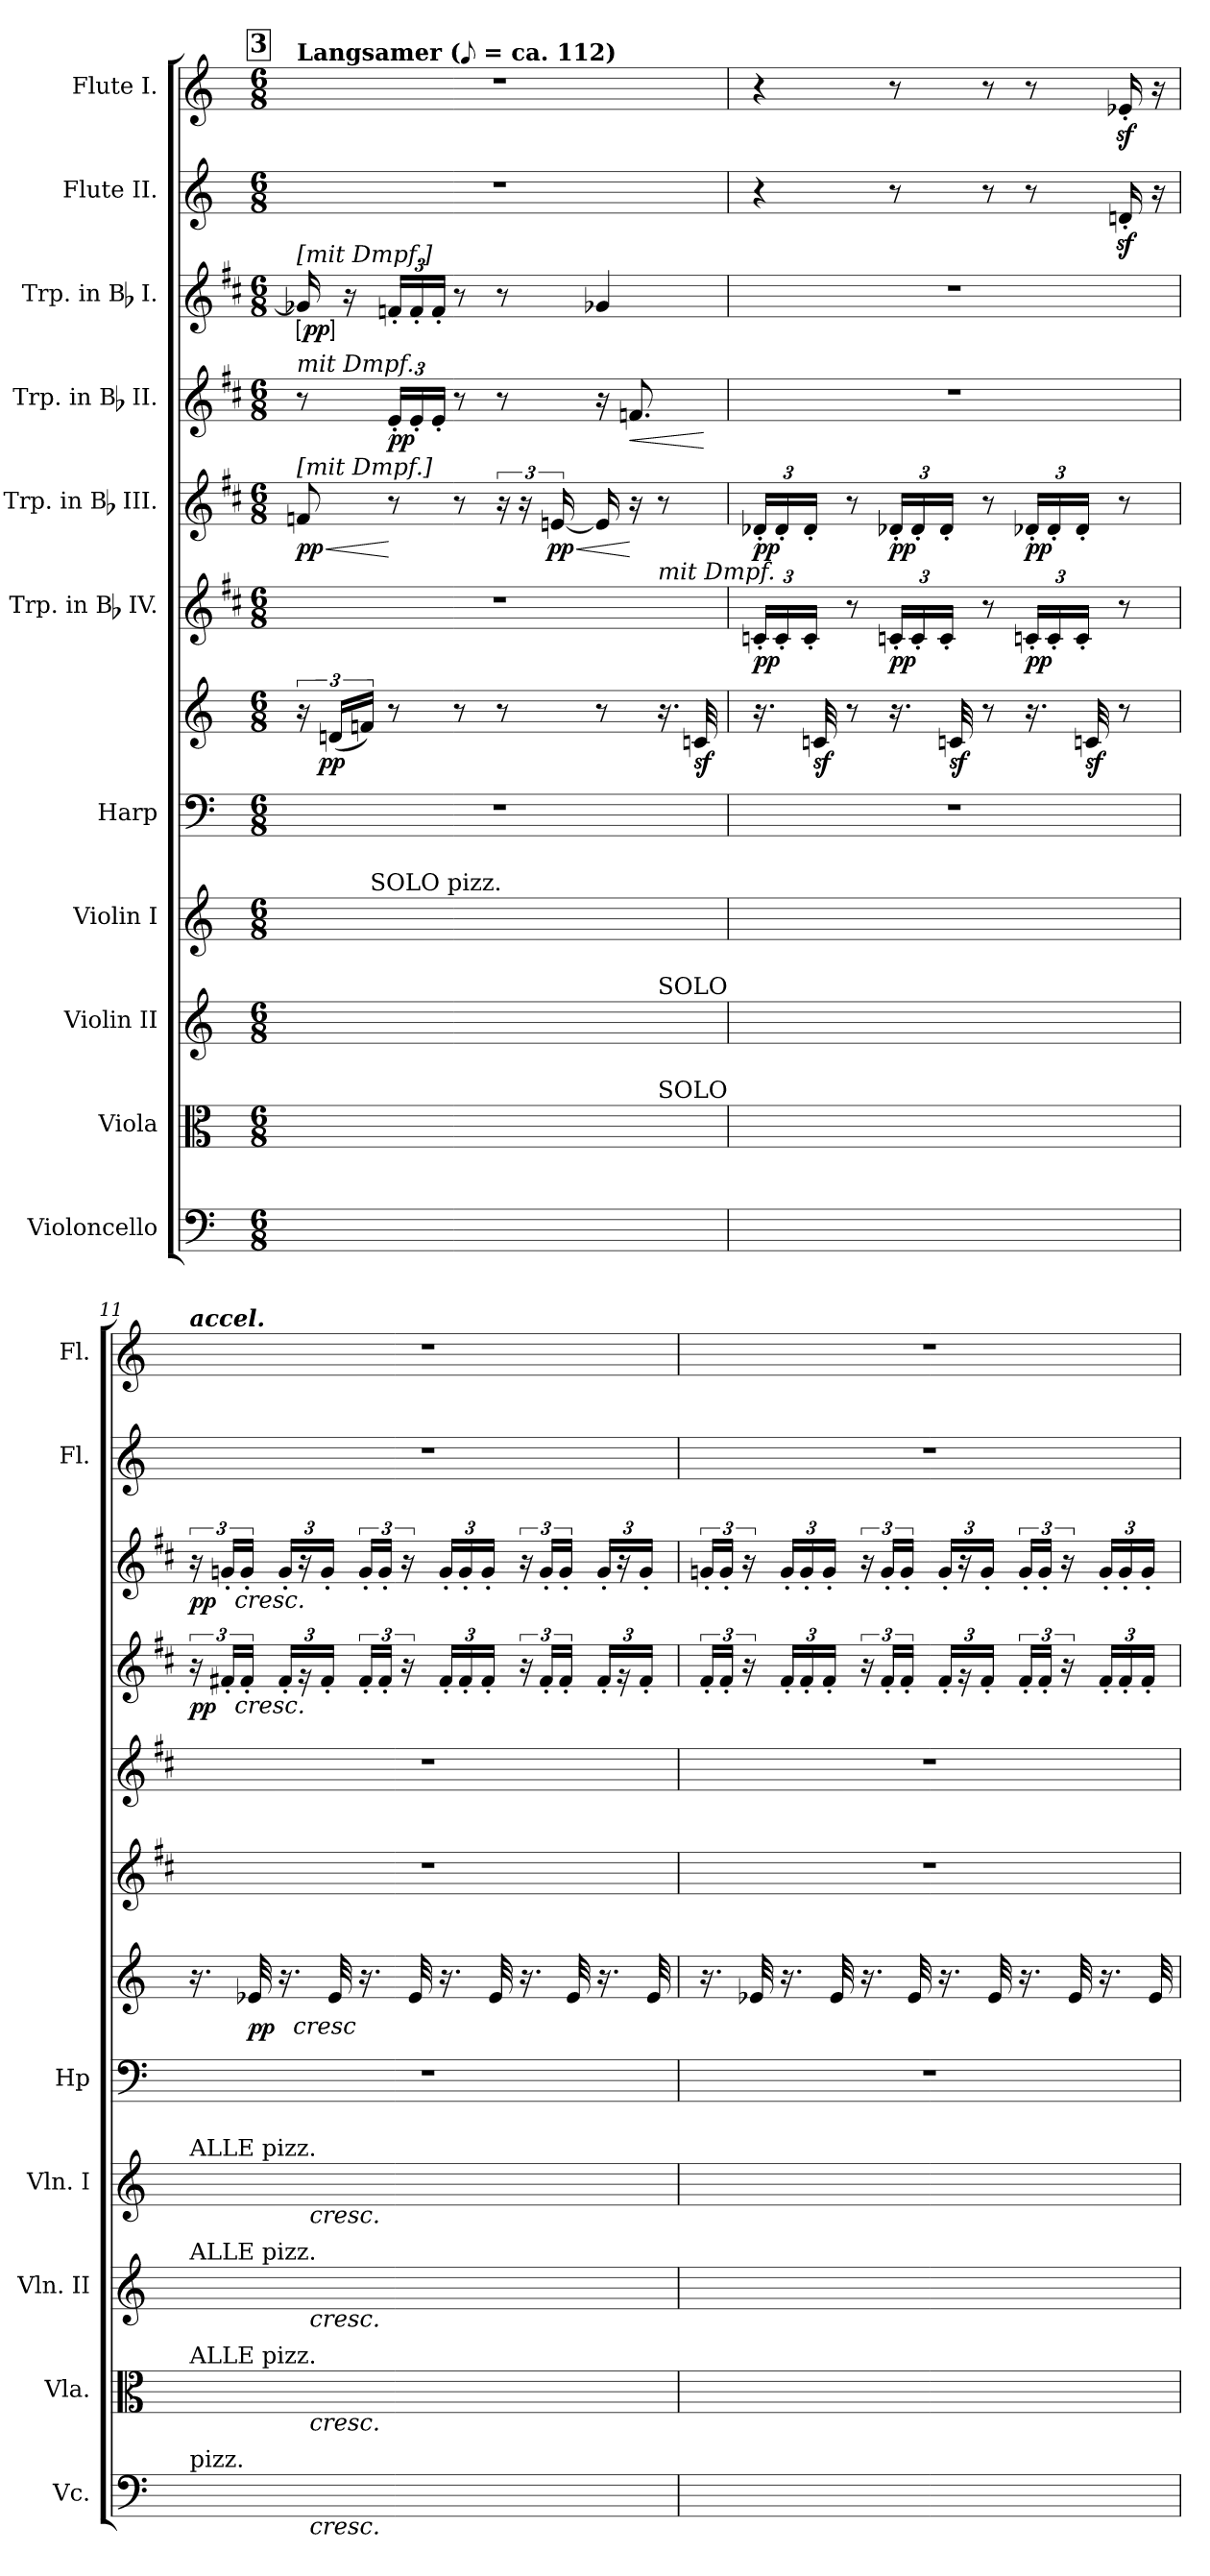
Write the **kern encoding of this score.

**kern	**kern	**kern	**kern	**kern	**kern	**dynam	**kern	**dynam	**kern	**dynam	**kern	**dynam	**kern	**dynam	**kern	**kern
*part11	*part10	*part9	*part8	*part7	*part7	*part7	*part6	*part6	*part5	*part5	*part4	*part4	*part3	*part3	*part2	*part1
*staff12	*staff11	*staff10	*staff9	*staff8	*staff7	*staff7/8	*staff6	*staff6	*staff5	*staff5	*staff4	*staff4	*staff3	*staff3	*staff2	*staff1
*I"Violoncello	*I"Viola	*I"Violin II	*I"Violin I	*I"Harp	*	*	*I"Trp. in Bb IV.	*	*I"Trp. in Bb III.	*	*I"Trp. in Bb II.	*	*I"Trp. in Bb I.	*	*I"Flute II.	*I"Flute I.
*I'Vc.	*I'Vla.	*I'Vln. II	*I'Vln. I	*I'Hp	*	*	*	*	*	*	*	*	*	*	*I'Fl.	*I'Fl.
*clefF4	*clefC3	*clefG2	*clefG2	*clefF4	*clefG2	*	*clefG2	*	*clefG2	*	*clefG2	*	*clefG2	*	*clefG2	*clefG2
*	*	*	*	*	*	*	*ITrd1c2	*	*ITrd1c2	*	*ITrd1c2	*	*ITrd1c2	*	*	*
*k[]	*k[]	*k[]	*k[]	*k[]	*k[]	*	*k[]	*	*k[]	*	*k[]	*	*k[]	*	*k[]	*k[]
*C:	*C:	*C:	*C:	*C:	*C:	*	*C:	*	*C:	*	*C:	*	*C:	*	*C:	*C:
*M6/8	*M6/8	*M6/8	*M6/8	*M6/8	*M6/8	*	*M6/8	*	*M6/8	*	*M6/8	*	*M6/8	*	*M6/8	*M6/8
!!LO:REH:place=s1:t=3
=9	=9	=9	=9	=9	=9	=9	=9	=9	=9	=9	=9	=9	=9	=9	=9	=9
!	!	!	!	!	!	!	!	!	!	!	!	!	!	!	!	!LO:TX:a:B:t=Langsamer ([eighth] = ca. 112)
!	!	!	!	!	!	!	!	!	!	!	!	!	!LO:TX:a:i:t=[mit Dmpf.]	!	!	!
!	!	!	!	!	!	!	!	!	!	!	!LO:TX:a:i:t=mit Dmpf.	!	!	!	!	!
!	!	!	!	!	!	!	!	!	!LO:TX:a:i:t=[mit Dmpf.]	!	!	!	!	!	!	!
!	!	!	!	!	!	!	!	!	!	!LO:HP:b	!	!	!	!LO:DY:ed=brack	!	!
*	*	*	*	*	*	*	*^	*	*	*	*	*	*	*	*	*
4%3ryy	4ryy	4ryy	16.ryy	4%3r	24r	.	4%3r	2ryy	.	8e-X	< pp	8r	.	16f-X]	pp	4%3r	4%3r
.	.	.	.	.	(24dnLL	pp	.	.	.	.	.	.	.	.	.	.	.
.	.	.	.	.	.	.	.	.	.	.	.	.	.	16r	.	.	.
.	.	.	.	.	24fnJJ)	.	.	.	.	.	.	.	.	.	.	.	.
!	!	!	!LO:TX:a:t=SOLO pizz.	!	!	!	!	!	!	!	!	!	!	!	!	!	!
.	.	.	32ryy	.	.	.	.	.	.	.	.	.	.	.	.	.	.
.	.	.	8ryy	.	8r	.	.	.	.	8r	[	24d'LL	pp	24e-X'LL	.	.	.
.	.	.	.	.	.	.	.	.	.	.	.	24d'	.	24e-'	.	.	.
.	.	.	.	.	.	.	.	.	.	.	.	24d'JJ	.	24e-'JJ	.	.	.
.	8ryy	8ryy	8ryy	.	8r	.	.	.	.	8r	.	8r	.	8r	.	.	.
.	8ryy	8ryy	16ryy	.	8r	.	.	.	.	24r	.	8r	.	8r	.	.	.
.	.	.	.	.	.	.	.	.	.	24r	.	.	.	.	.	.	.
.	.	.	16ryy	.	.	.	.	.	.	.	.	.	.	.	.	.	.
!	!	!	!	!	!	!	!	!	!	!	!LO:HP:b	!	!	!	!	!	!
.	.	.	.	.	.	.	.	.	.	[24dn	< pp	.	.	.	.	.	.
.	8ryy	8ryy	8ryy	.	8r	.	.	8ryy	.	16d]	.	16r	.	4f-X	.	.	.
!	!	!	!	!	!	!	!	!	!	!	!	!	!LO:HP:b	!	!	!	!
.	.	.	.	.	.	.	.	.	.	16r	[	8.e-X	<	.	.	.	.
!	!	!	!	!	!	!	!	!LO:TX:a:i:t=mit Dmpf.	!	!	!	!	!	!	!	!	!
!	!	!LO:TX:a:t=SOLO	!	!	!	!	!	!	!	!	!	!	!	!	!	!	!
!	!LO:TX:a:t=SOLO	!	!	!	!	!	!	!	!	!	!	!	!	!	!	!	!
.	8ryy	8ryy	8ryy	.	16.r	.	.	8ryy	.	8r	.	.	.	.	.	.	.
.	.	.	.	.	32cn	sf	.	.	.	.	.	.	.	.	.	.	.
.	.	.	.	.	.	.	.	.	.	.	.	.	[	.	.	.	.
*	*	*	*	*	*	*	*v	*v	*	*	*	*	*	*	*	*	*
=10	=10	=10	=10	=10	=10	=10	=10	=10	=10	=10	=10	=10	=10	=10	=10	=10
4%3ryy	16ryy	16ryy	4%3ryy	4%3r	16.r	.	24B-X'LL	pp	24c-X'LL	pp	4%3r	.	4%3r	.	4r	4r
.	.	.	.	.	.	.	24B-'	.	24c-'	.	.	.	.	.	.	.
.	16ryy	16ryy	.	.	.	.	.	.	.	.	.	.	.	.	.	.
.	.	.	.	.	.	.	24B-'JJ	.	24c-'JJ	.	.	.	.	.	.	.
.	.	.	.	.	32cn	sf	.	.	.	.	.	.	.	.	.	.
.	8ryy	8ryy	.	.	8r	.	8r	.	8r	.	.	.	.	.	.	.
.	16ryy	16ryy	.	.	16.r	.	24B-X'LL	pp	24c-X'LL	pp	.	.	.	.	8r	8r
.	.	.	.	.	.	.	24B-'	.	24c-'	.	.	.	.	.	.	.
.	16ryy	16ryy	.	.	.	.	.	.	.	.	.	.	.	.	.	.
.	.	.	.	.	.	.	24B-'JJ	.	24c-'JJ	.	.	.	.	.	.	.
.	.	.	.	.	32cn	sf	.	.	.	.	.	.	.	.	.	.
.	8ryy	8ryy	.	.	8r	.	8r	.	8r	.	.	.	.	.	8r	8r
.	16ryy	16ryy	.	.	16.r	.	24B-X'LL	pp	24c-X'LL	pp	.	.	.	.	8r	8r
.	.	.	.	.	.	.	24B-'	.	24c-'	.	.	.	.	.	.	.
.	16ryy	16ryy	.	.	.	.	.	.	.	.	.	.	.	.	.	.
.	.	.	.	.	.	.	24B-'JJ	.	24c-'JJ	.	.	.	.	.	.	.
.	.	.	.	.	32cn	sf	.	.	.	.	.	.	.	.	.	.
.	8ryy	8ryy	.	.	8r	.	8r	.	8r	.	.	.	.	.	16dnz'	16e-Xz'
.	.	.	.	.	.	.	.	.	.	.	.	.	.	.	16r	16r
=11	=11	=11	=11	=11	=11	=11	=11	=11	=11	=11	=11	=11	=11	=11	=11	=11
!	!	!	!	!	!	!	!	!	!	!	!	!	!	!	!	!LO:TX:a:Bi:t=accel.
!	!	!	!LO:TX:a:t=ALLE pizz.	!	!	!	!	!	!	!	!	!	!	!	!	!
!	!	!LO:TX:a:t=ALLE pizz.	!	!	!	!	!	!	!	!	!	!	!	!	!	!
!	!LO:TX:a:t=ALLE pizz.	!	!	!	!	!	!	!	!	!	!	!	!	!	!	!
!LO:TX:a:t=pizz.	!	!	!	!	!	!	!	!	!	!	!	!	!	!	!	!
!	!	!	!	!	!	!	!	!	!	!	!	!LO:DY:t=%s cresc.	!	!LO:DY:t=%s cresc.	!	!
8ryy	8ryy	8ryy	8ryy	4%3r	16.r	.	4%3r	.	4%3r	.	24r	pp	24r	pp	4%3r	4%3r
.	.	.	.	.	.	.	.	.	.	.	24en'LL	.	24fn'LL	.	.	.
.	.	.	.	.	.	.	.	.	.	.	24e'JJ	.	24f'JJ	.	.	.
!	!	!	!	!	!	!LO:DY:t=%s cresc	!	!	!	!	!	!	!	!	!	!
.	.	.	.	.	32e-X	pp	.	.	.	.	.	.	.	.	.	.
16ryy	16ryy	16ryy	16ryy	.	16.r	.	.	.	.	.	24e'LL	.	24f'LL	.	.	.
.	.	.	.	.	.	.	.	.	.	.	24r	.	24r	.	.	.
!	!	!	!LO:TX:b:i:t=cresc.	!	!	!	!	!	!	!	!	!	!	!	!	!
!	!	!LO:TX:b:i:t=cresc.	!	!	!	!	!	!	!	!	!	!	!	!	!	!
!	!LO:TX:b:i:t=cresc.	!	!	!	!	!	!	!	!	!	!	!	!	!	!	!
!LO:TX:b:i:t=cresc.	!	!	!	!	!	!	!	!	!	!	!	!	!	!	!	!
16ryy	16ryy	16ryy	16ryy	.	.	.	.	.	.	.	.	.	.	.	.	.
.	.	.	.	.	.	.	.	.	.	.	24e'JJ	.	24f'JJ	.	.	.
.	.	.	.	.	32e-	.	.	.	.	.	.	.	.	.	.	.
16ryy	16ryy	16ryy	16ryy	.	16.r	.	.	.	.	.	24e'LL	.	24f'LL	.	.	.
.	.	.	.	.	.	.	.	.	.	.	24e'JJ	.	24f'JJ	.	.	.
16ryy	16ryy	16ryy	16ryy	.	.	.	.	.	.	.	.	.	.	.	.	.
.	.	.	.	.	.	.	.	.	.	.	24r	.	24r	.	.	.
.	.	.	.	.	32e-	.	.	.	.	.	.	.	.	.	.	.
16ryy	16ryy	16ryy	16ryy	.	16.r	.	.	.	.	.	24e'LL	.	24f'LL	.	.	.
.	.	.	.	.	.	.	.	.	.	.	24e'	.	24f'	.	.	.
16ryy	16ryy	16ryy	16ryy	.	.	.	.	.	.	.	.	.	.	.	.	.
.	.	.	.	.	.	.	.	.	.	.	24e'JJ	.	24f'JJ	.	.	.
.	.	.	.	.	32e-	.	.	.	.	.	.	.	.	.	.	.
8ryy	8ryy	8ryy	8ryy	.	16.r	.	.	.	.	.	24r	.	24r	.	.	.
.	.	.	.	.	.	.	.	.	.	.	24e'LL	.	24f'LL	.	.	.
.	.	.	.	.	.	.	.	.	.	.	24e'JJ	.	24f'JJ	.	.	.
.	.	.	.	.	32e-	.	.	.	.	.	.	.	.	.	.	.
16ryy	16ryy	16ryy	16ryy	.	16.r	.	.	.	.	.	24e'LL	.	24f'LL	.	.	.
.	.	.	.	.	.	.	.	.	.	.	24r	.	24r	.	.	.
16ryy	16ryy	16ryy	16ryy	.	.	.	.	.	.	.	.	.	.	.	.	.
.	.	.	.	.	.	.	.	.	.	.	24e'JJ	.	24f'JJ	.	.	.
.	.	.	.	.	32e-	.	.	.	.	.	.	.	.	.	.	.
=12	=12	=12	=12	=12	=12	=12	=12	=12	=12	=12	=12	=12	=12	=12	=12	=12
16ryy	16ryy	16ryy	16ryy	4%3r	16.r	.	4%3r	.	4%3r	.	24e'LL	.	24fn'LL	.	4%3r	4%3r
.	.	.	.	.	.	.	.	.	.	.	24e'JJ	.	24f'JJ	.	.	.
16ryy	16ryy	16ryy	16ryy	.	.	.	.	.	.	.	.	.	.	.	.	.
.	.	.	.	.	.	.	.	.	.	.	24r	.	24r	.	.	.
.	.	.	.	.	32e-X	.	.	.	.	.	.	.	.	.	.	.
16ryy	16ryy	16ryy	16ryy	.	16.r	.	.	.	.	.	24e'LL	.	24f'LL	.	.	.
.	.	.	.	.	.	.	.	.	.	.	24e'	.	24f'	.	.	.
16ryy	16ryy	16ryy	16ryy	.	.	.	.	.	.	.	.	.	.	.	.	.
.	.	.	.	.	.	.	.	.	.	.	24e'JJ	.	24f'JJ	.	.	.
.	.	.	.	.	32e-	.	.	.	.	.	.	.	.	.	.	.
8ryy	8ryy	8ryy	8ryy	.	16.r	.	.	.	.	.	24r	.	24r	.	.	.
.	.	.	.	.	.	.	.	.	.	.	24e'LL	.	24f'LL	.	.	.
.	.	.	.	.	.	.	.	.	.	.	24e'JJ	.	24f'JJ	.	.	.
.	.	.	.	.	32e-	.	.	.	.	.	.	.	.	.	.	.
16ryy	16ryy	16ryy	16ryy	.	16.r	.	.	.	.	.	24e'LL	.	24f'LL	.	.	.
.	.	.	.	.	.	.	.	.	.	.	24r	.	24r	.	.	.
16ryy	16ryy	16ryy	16ryy	.	.	.	.	.	.	.	.	.	.	.	.	.
.	.	.	.	.	.	.	.	.	.	.	24e'JJ	.	24f'JJ	.	.	.
.	.	.	.	.	32e-	.	.	.	.	.	.	.	.	.	.	.
16ryy	16ryy	16ryy	16ryy	.	16.r	.	.	.	.	.	24e'LL	.	24f'LL	.	.	.
.	.	.	.	.	.	.	.	.	.	.	24e'JJ	.	24f'JJ	.	.	.
16ryy	16ryy	16ryy	16ryy	.	.	.	.	.	.	.	.	.	.	.	.	.
.	.	.	.	.	.	.	.	.	.	.	24r	.	24r	.	.	.
.	.	.	.	.	32e-	.	.	.	.	.	.	.	.	.	.	.
16ryy	16ryy	16ryy	16ryy	.	16.r	.	.	.	.	.	24e'LL	.	24f'LL	.	.	.
.	.	.	.	.	.	.	.	.	.	.	24e'	.	24f'	.	.	.
16ryy	16ryy	16ryy	16ryy	.	.	.	.	.	.	.	.	.	.	.	.	.
.	.	.	.	.	.	.	.	.	.	.	24e'JJ	.	24f'JJ	.	.	.
.	.	.	.	.	32e-	.	.	.	.	.	.	.	.	.	.	.
=	=	=	=	=	=	=	=	=	=	=	=	=	=	=	=	=
*-	*-	*-	*-	*-	*-	*-	*-	*-	*-	*-	*-	*-	*-	*-	*-	*-
